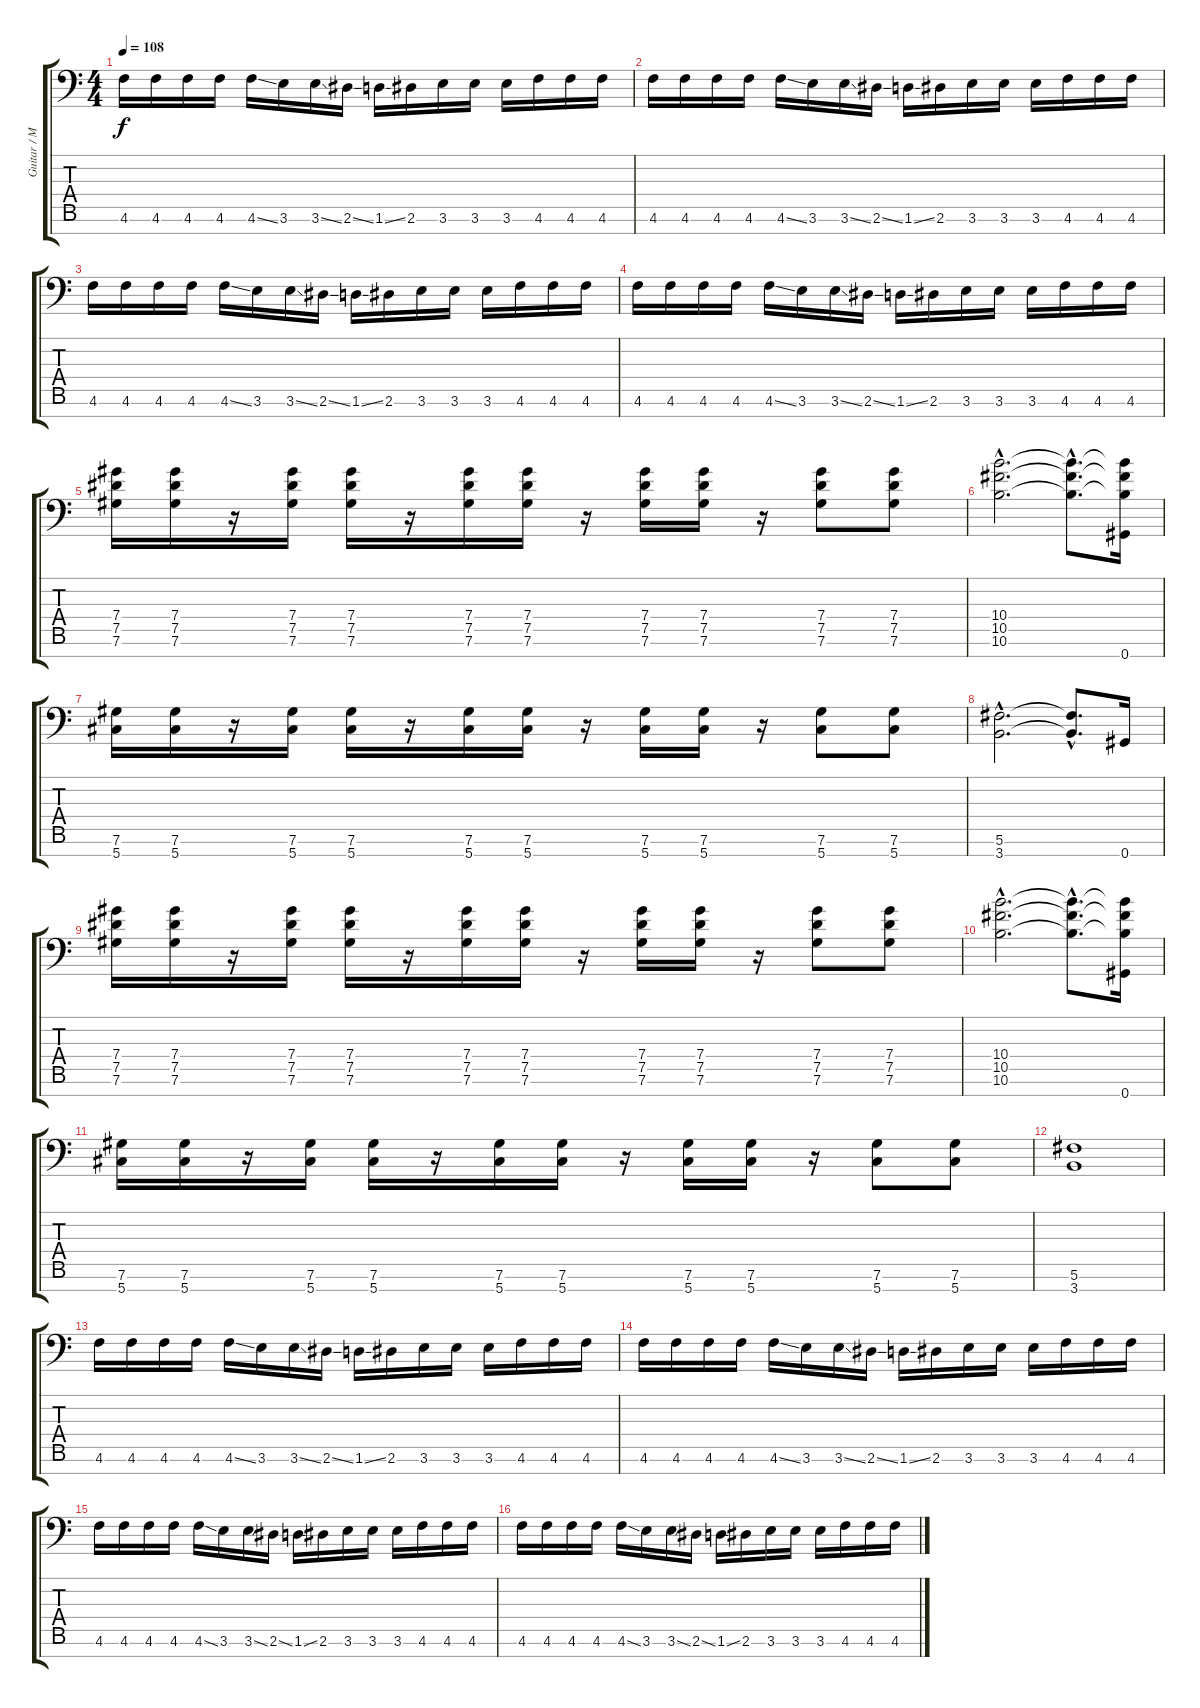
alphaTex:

\track ("Guitar / Mike Mushok" "Guitar / M") {instrument distortionguitar}
\staff {score tabs}
\tuning (Eb4 Bb3 Gb3 Db3 Ab2 Db2 Ab1) {hide}
\ts (4 4)
\tempo 108
\clef f4
\ks c
4.6.16{dy f} 4.6.16 4.6.16 4.6.16 4.6{ss}.16 3.6.16 3.6{ss}.16 2.6{ss}.16 1.6{ss}.16 2.6.16 3.6.16 3.6.16 3.6.16 4.6.16 4.6.16 4.6.16 |
4.6.16 4.6.16 4.6.16 4.6.16 4.6{ss}.16 3.6.16 3.6{ss}.16 2.6{ss}.16 1.6{ss}.16 2.6.16 3.6.16 3.6.16 3.6.16 4.6.16 4.6.16 4.6.16 |
4.6.16 4.6.16 4.6.16 4.6.16 4.6{ss}.16 3.6.16 3.6{ss}.16 2.6{ss}.16 1.6{ss}.16 2.6.16 3.6.16 3.6.16 3.6.16 4.6.16 4.6.16 4.6.16 |
4.6.16 4.6.16 4.6.16 4.6.16 4.6{ss}.16 3.6.16 3.6{ss}.16 2.6{ss}.16 1.6{ss}.16 2.6.16 3.6.16 3.6.16 3.6.16 4.6.16 4.6.16 4.6.16 |
(7.4 7.5 7.6).16{instrument distortionguitar} (7.4 7.5 7.6).16 r.16 (7.4 7.5 7.6).16 (7.4 7.5 7.6).16 r.16 (7.4 7.5 7.6).16 (7.4 7.5 7.6).16 r.16 (7.4 7.5 7.6).16 (7.4 7.5 7.6).16 r.16 (7.4 7.5 7.6).8 (7.4 7.5 7.6).8 |
(10.4{hac} 10.5{hac} 10.6{hac}).2{d} (10.4{hac t} 10.5{hac t} 10.6{hac t}).8{d} (10.4{t} 10.5{t} 10.6{t} 0.7).16 |
(7.6 5.7).16 (7.6 5.7).16 r.16 (7.6 5.7).16 (7.6 5.7).16 r.16 (7.6 5.7).16 (7.6 5.7).16 r.16 (7.6 5.7).16 (7.6 5.7).16 r.16 (7.6 5.7).8 (7.6 5.7).8 |
(5.6{hac} 3.7{hac}).2{d} (5.6{hac t} 3.7{hac t}).8{d} 0.7.16 |
(7.4 7.5 7.6).16 (7.4 7.5 7.6).16 r.16 (7.4 7.5 7.6).16 (7.4 7.5 7.6).16 r.16 (7.4 7.5 7.6).16 (7.4 7.5 7.6).16 r.16 (7.4 7.5 7.6).16 (7.4 7.5 7.6).16 r.16 (7.4 7.5 7.6).8 (7.4 7.5 7.6).8 |
(10.4{hac} 10.5{hac} 10.6{hac}).2{d} (10.4{hac t} 10.5{hac t} 10.6{hac t}).8{d} (10.4{t} 10.5{t} 10.6{t} 0.7).16 |
(7.6 5.7).16 (7.6 5.7).16 r.16 (7.6 5.7).16 (7.6 5.7).16 r.16 (7.6 5.7).16 (7.6 5.7).16 r.16 (7.6 5.7).16 (7.6 5.7).16 r.16 (7.6 5.7).8 (7.6 5.7).8 |
(5.6 3.7).1 |
4.6.16{instrument guitarharmonics} 4.6.16 4.6.16 4.6.16 4.6{ss}.16 3.6.16 3.6{ss}.16 2.6{ss}.16 1.6{ss}.16 2.6.16 3.6.16 3.6.16 3.6.16 4.6.16 4.6.16 4.6.16 |
4.6.16 4.6.16 4.6.16 4.6.16 4.6{ss}.16 3.6.16 3.6{ss}.16 2.6{ss}.16 1.6{ss}.16 2.6.16 3.6.16 3.6.16 3.6.16 4.6.16 4.6.16 4.6.16 |
4.6.16 4.6.16 4.6.16 4.6.16 4.6{ss}.16 3.6.16 3.6{ss}.16 2.6{ss}.16 1.6{ss}.16 2.6.16 3.6.16 3.6.16 3.6.16 4.6.16 4.6.16 4.6.16 |
4.6.16 4.6.16 4.6.16 4.6.16 4.6{ss}.16 3.6.16 3.6{ss}.16 2.6{ss}.16 1.6{ss}.16 2.6.16 3.6.16 3.6.16 3.6.16 4.6.16 4.6.16 4.6.16
